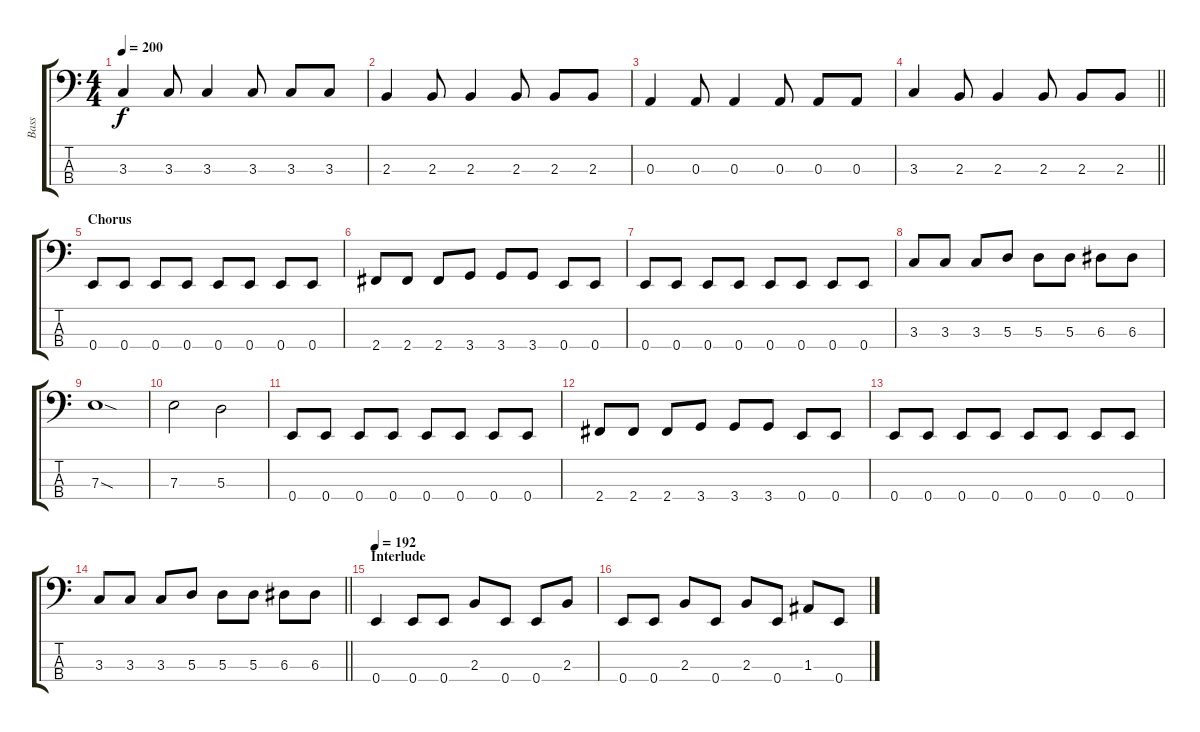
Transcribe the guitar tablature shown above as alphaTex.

\track ("Bass" "Bass") {instrument electricbassfinger}
\staff {score tabs}
\tuning (G2 D2 A1 E1) {hide}
\ts (4 4)
\tempo 200
\clef f4
\ks c
3.3.4{dy f} 3.3.8 3.3.4 3.3.8 3.3.8 3.3.8 |
2.3.4 2.3.8 2.3.4 2.3.8 2.3.8 2.3.8 |
0.3.4 0.3.8 0.3.4 0.3.8 0.3.8 0.3.8 |
\barLineRight lightlight
3.3.4 2.3.8 2.3.4 2.3.8 2.3.8 2.3.8 |
\section ("" "Chorus")
0.4.8 0.4.8 0.4.8 0.4.8 0.4.8 0.4.8 0.4.8 0.4.8 |
2.4.8 2.4.8 2.4.8 3.4.8 3.4.8 3.4.8 0.4.8 0.4.8 |
0.4.8 0.4.8 0.4.8 0.4.8 0.4.8 0.4.8 0.4.8 0.4.8 |
3.3.8 3.3.8 3.3.8 5.3.8 5.3.8 5.3.8 6.3.8 6.3.8 |
7.3{sod}.1 |
7.3.2 5.3.2 |
0.4.8 0.4.8 0.4.8 0.4.8 0.4.8 0.4.8 0.4.8 0.4.8 |
2.4.8 2.4.8 2.4.8 3.4.8 3.4.8 3.4.8 0.4.8 0.4.8 |
0.4.8 0.4.8 0.4.8 0.4.8 0.4.8 0.4.8 0.4.8 0.4.8 |
\barLineRight lightlight
3.3.8 3.3.8 3.3.8 5.3.8 5.3.8 5.3.8 6.3.8 6.3.8 |
\section ("" "Interlude")
\tempo 192
0.4.4 0.4.8 0.4.8 2.3.8 0.4.8 0.4.8 2.3.8 |
0.4.8 0.4.8 2.3.8 0.4.8 2.3.8 0.4.8 1.3.8 0.4.8
